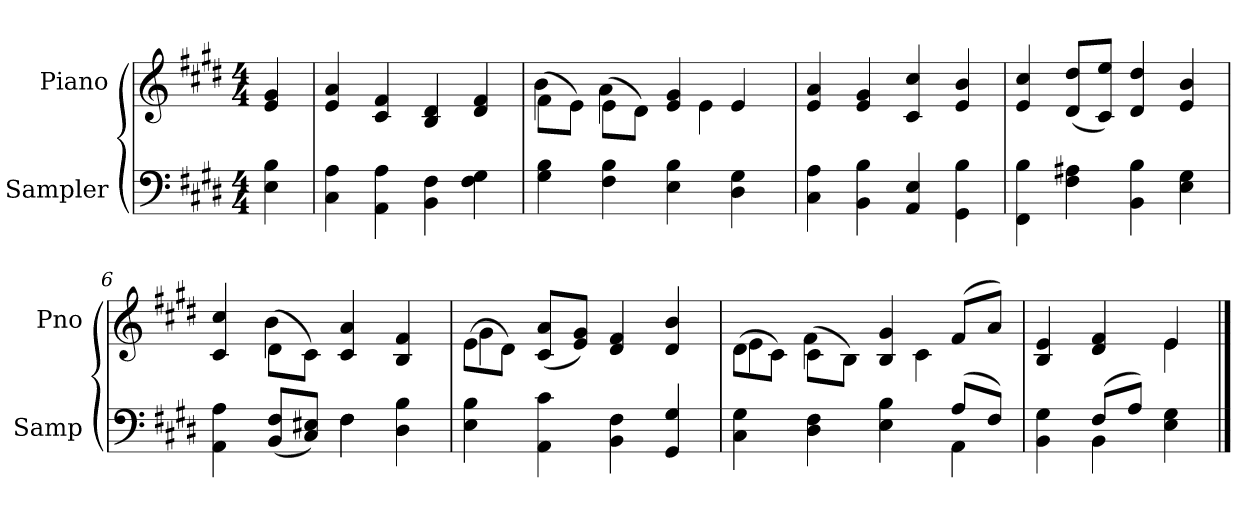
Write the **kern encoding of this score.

**kern	**kern
*part2	*part1
*staff2	*staff1
*I"Sampler	*I"Piano
*I'Samp	*I'Pno
*clefF4	*clefG2
*k[f#c#g#d#]	*k[f#c#g#d#]
*E:	*E:
*M4/4	*M4/4
=1	=1
4E 4B	4e 4g#
=2	=2
4C# 4A	4e 4a
4AA 4A	4c# 4f#
4BB 4F#	4B 4d#
4F# 4G#	4d# 4f#
=3	=3
*	*^
4G# 4B	(8f#\L	4b
.	8e\J)	.
4F# 4B	(8e\L	4a
.	8d#\J)	.
4E 4B	4e 4g#	8ryy
.	.	4e
4D# 4G#	4e/	.
.	.	8ryy
*	*v	*v
=4	=4
4C# 4A	4e 4a
4BB 4B	4e 4g#
4AA 4E	4c# 4cc#
4GG# 4B	4e 4b
=5	=5
4FF# 4B	4e 4cc#
4F# 4A#X	(8d#/ 8dd#/L
.	8c#/ 8ee/J)
4BB 4B	4d# 4dd#
4E 4G#	4e 4b
=6	=6
*^	*^
4AA 4A	2ryy	4c# 4cc#	4ryy
(8BB/ 8F#/L	.	(8d#\L	4b
8C#/ 8E#X/J)	.	8c#\J)	.
4F#\	4F#	4c# 4a	2ryy
4D# 4B	4ryy	4B 4f#	.
*v	*v	*	*
=7	=7	=7
4E 4B	(8e\L	4g#
.	8d#\J)	.
4AA 4c#	(8c#/ 8a/L	2.ryy
.	8e/ 8g#/J)	.
4BB 4F#	4d# 4f#	.
4GG# 4G#	4d# 4b	.
=8	=8	=8
*^	*	*
4C# 4G#	2.ryy	(8d#\L	4e
.	.	8c#\J)	.
4D# 4F#	.	(8c#\L	4f#
.	.	8B\J)	.
4E 4B	.	4B 4g#	8ryy
.	.	.	4c#
(8A/L	4AA	(8f#/L	.
8F#/J)	.	8a/J)	8ryy
=9	=9	=9	=9
4BB 4G#	4ryy	4B 4e	2ryy
(8F#/L	4BB	4d# 4f#	.
8A/J)	.	.	.
4E 4G#	4ryy	4e/	4e
*v	*v	*	*
*	*v	*v
==	==
*-	*-
